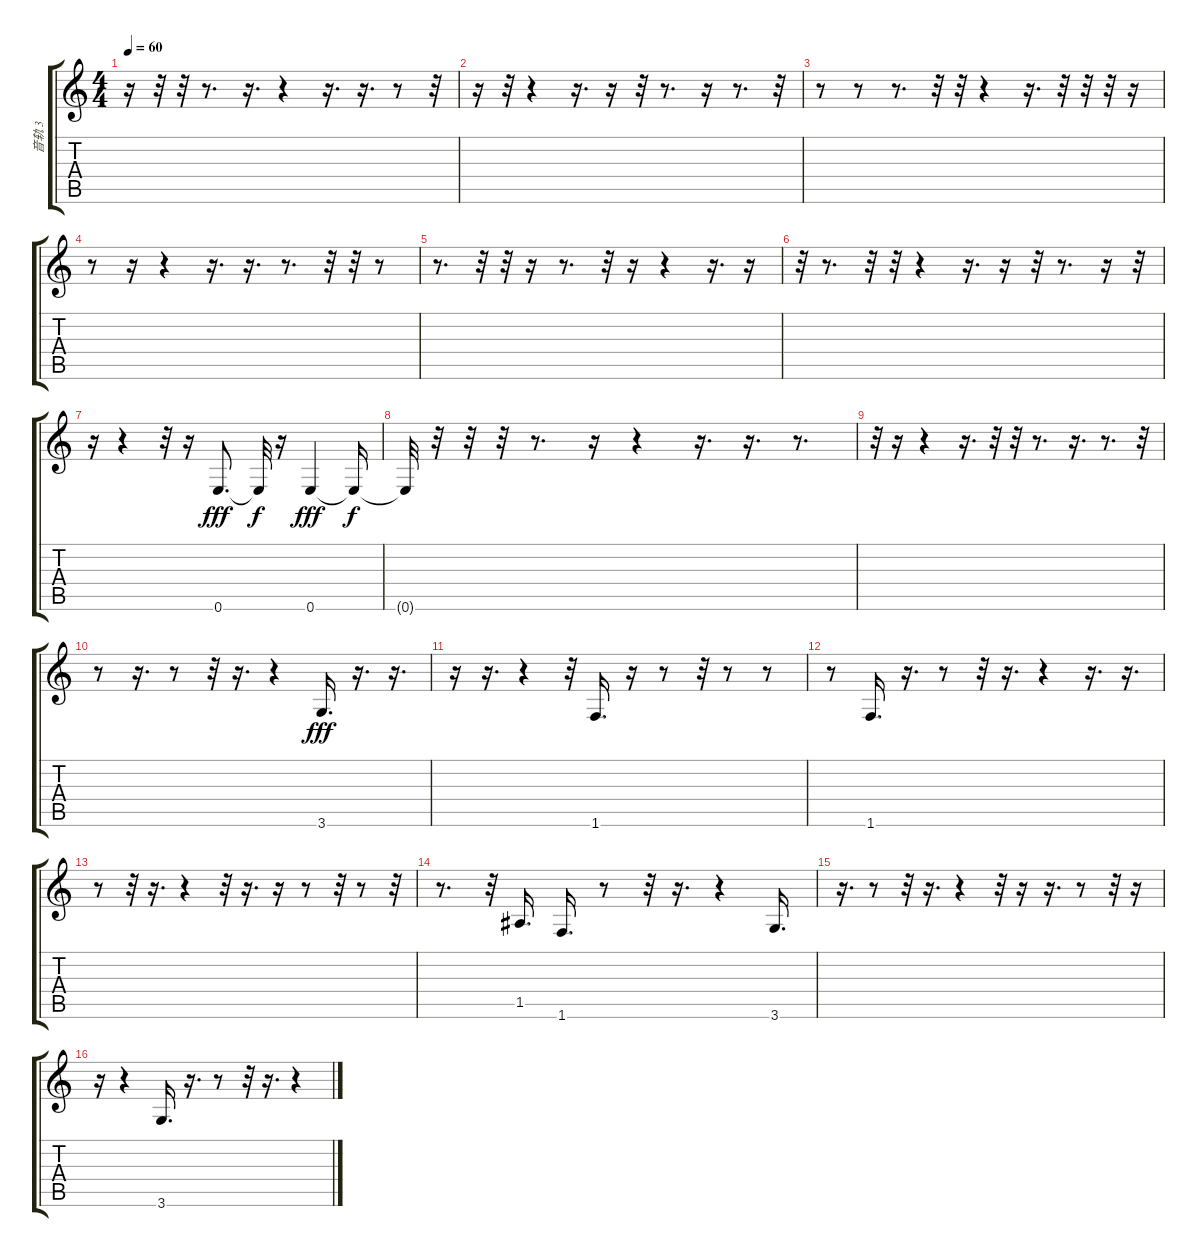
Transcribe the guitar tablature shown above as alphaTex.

\track ("音轨 3" "音轨 3") {instrument fretlessbass}
\staff {score tabs}
\tuning (E4 B3 G3 D3 A2 E2) {hide}
\ts (4 4)
\tempo 60
\clef g2
\ks c
r.16{dy f} r.32 r.32 r.8{d} r.16{d} r.4 r.16{d} r.16{d} r.8 r.32 |
r.16 r.32 r.4 r.16{d} r.16 r.32 r.8{d} r.16 r.8{d} r.32 |
r.8 r.8 r.8{d} r.32 r.32 r.4 r.16{d} r.32 r.32 r.32 r.16 |
r.8 r.16 r.4 r.16{d} r.16{d} r.8{d} r.32 r.32 r.8 |
r.8{d} r.32 r.32 r.16 r.8{d} r.32 r.16 r.4 r.16{d} r.16 |
r.32 r.8{d} r.32 r.32 r.4 r.16{d} r.16 r.32 r.8{d} r.16 r.32 |
r.16 r.4 r.32 r.16 0.6.8{d dy fff} 0.6{t}.32{dy f} r.16 0.6.4{dy fff} 0.6{t}.16{dy f} |
0.6{t}.32 r.32 r.32 r.32 r.8{d} r.16 r.4 r.16{d} r.16{d} r.8{d} |
r.32 r.16 r.4 r.16{d} r.32 r.32 r.8{d} r.16{d} r.8{d} r.32 |
r.8 r.16{d} r.8{volume 12 balance 9} r.32 r.16{d} r.4 3.6.16{d dy fff} r.16{d} r.16{d} |
r.16 r.16{d} r.4 r.32 1.6.16{d} r.16 r.8 r.32 r.8 r.8 |
r.8 1.6.16{d} r.16{d} r.8 r.32 r.16{d} r.4 r.16{d} r.16{d} |
r.8 r.32 r.16{d} r.4 r.32 r.16{d} r.16 r.8 r.32 r.8 r.32 |
r.8{d} r.32 1.5.16{d} 1.6.16{d} r.8 r.32 r.16{d} r.4 3.6.16{d} |
r.16{d} r.8 r.32 r.16{d} r.4 r.32 r.16 r.16{d} r.8{volume 12 balance 9} r.32 r.16 |
r.16 r.4 3.6.16{d} r.16{d} r.8{volume 12 balance 9} r.32 r.16{d} r.4
